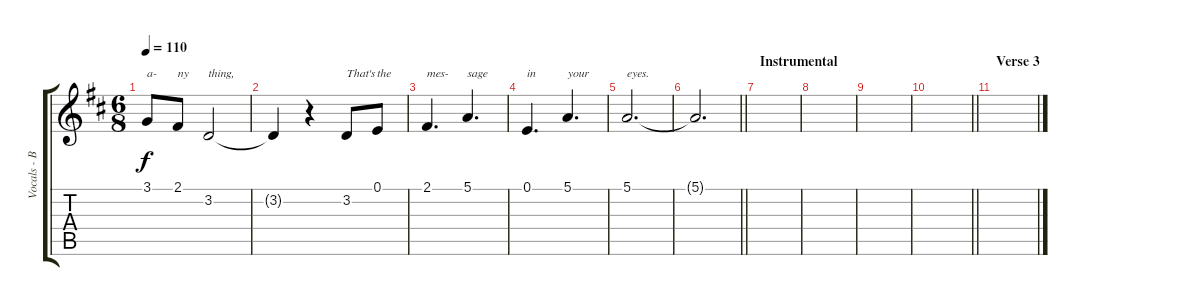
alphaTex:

\track ("Vocals - Ben Johnston" "Vocals - B") {instrument altosax}
\staff {score tabs}
\tuning (E4 B3 G3 D3 A2 E2) {hide}
\ts (6 8)
\tempo 110
\clef g2
\ks d
3.1.8{txt "a-" dy f} 2.1.8{txt "ny"} 3.2.2{txt "thing,"} |
3.2{t}.4 r.4 3.2.8{txt "That's"} 0.1.8{txt "the"} |
2.1.4{d txt "mes-"} 5.1.4{d txt "sage"} |
0.1.4{d txt "in"} 5.1.4{d txt "your"} |
5.1.2{d txt "eyes."} |
\barLineRight lightlight
5.1{t}.2{d} |
\section ("" "Instrumental")
|
|
|
\barLineRight lightlight
|
\section ("" "Verse 3")
